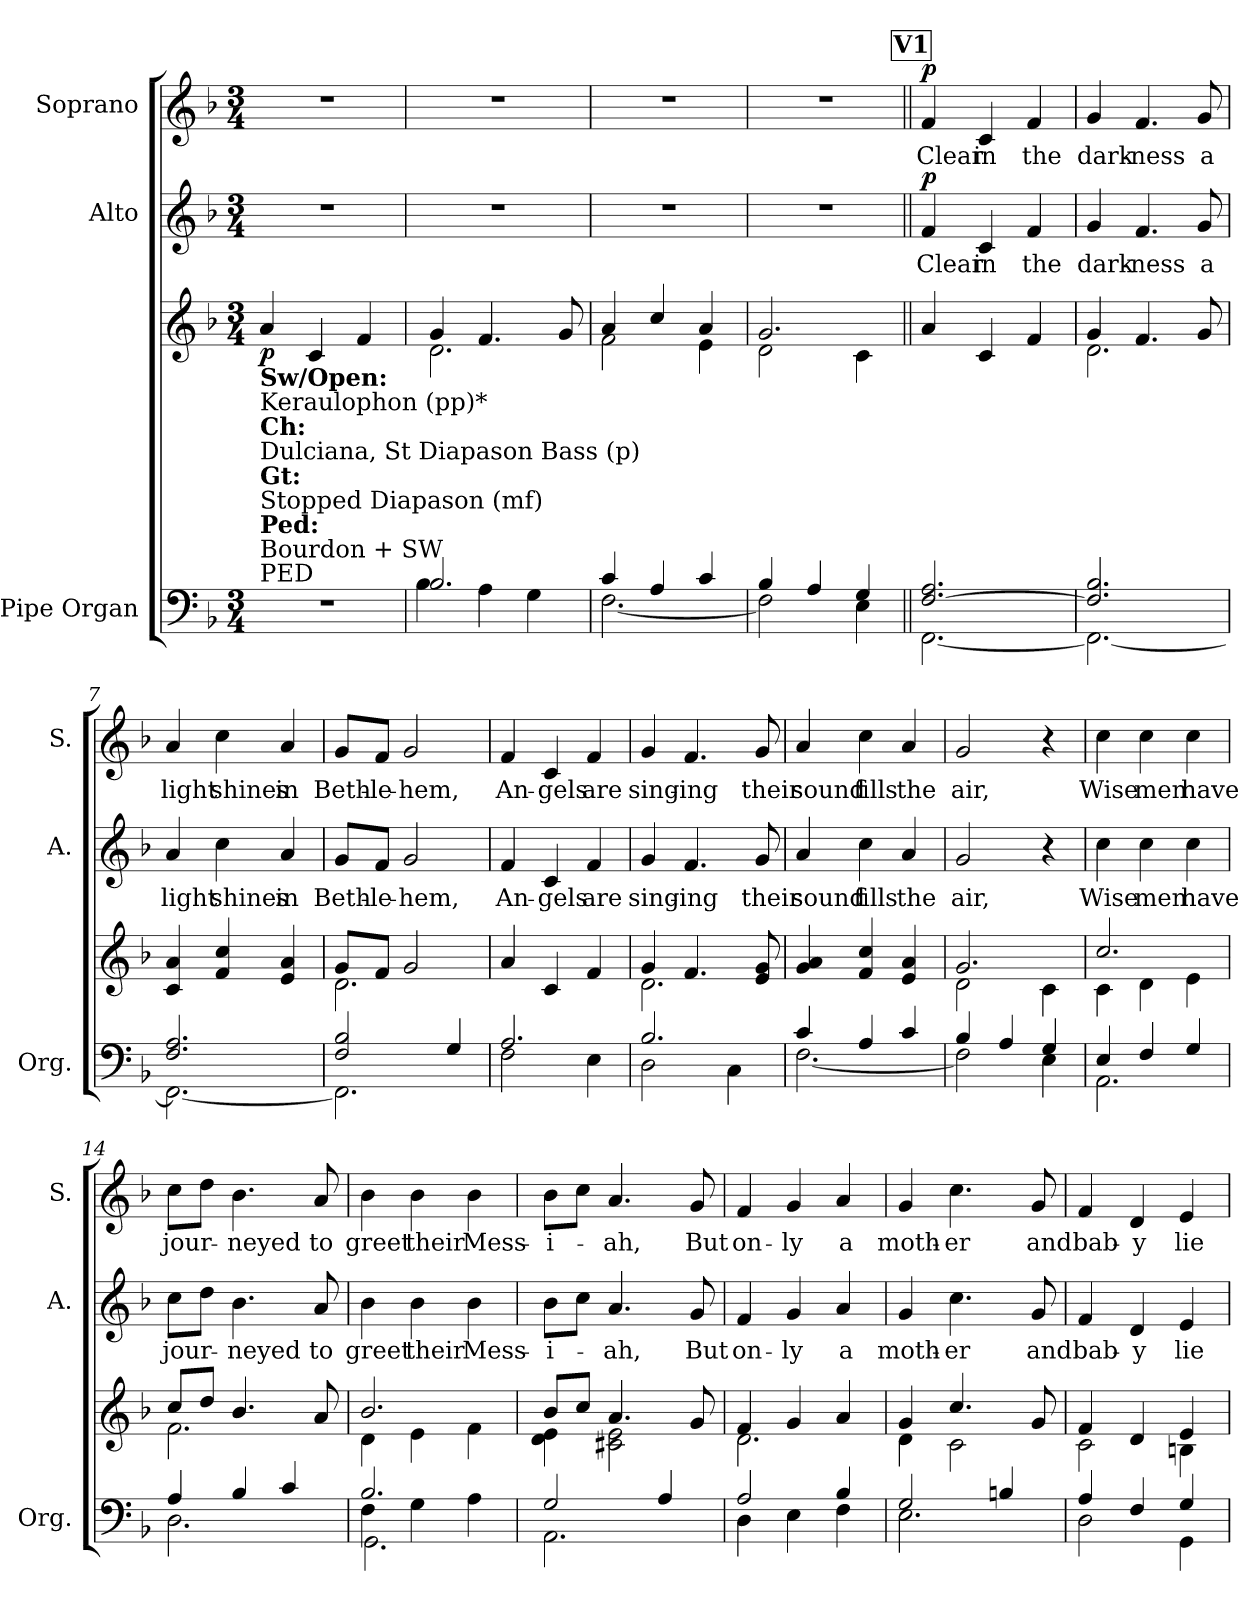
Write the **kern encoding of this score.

**kern	**kern	**dynam	**kern	**text	**dynam	**kern	**text	**dynam
*part3	*part3	*part3	*part2	*part2	*part2	*part1	*part1	*part1
*staff4	*staff3	*staff3/4	*staff2	*staff2	*staff2	*staff1	*staff1	*staff1
*I"Pipe Organ	*	*	*I"Alto	*	*	*I"Soprano	*	*
*I'Org.	*	*	*I'A.	*	*	*I'S.	*	*
*clefF4	*clefG2	*	*clefG2	*	*	*clefG2	*	*
*k[b-]	*k[b-]	*	*k[b-]	*	*	*k[b-]	*	*
*M3/4	*M3/4	*	*M3/4	*	*	*M3/4	*	*
*MM108	*MM108	*	*MM108	*	*	*MM108	*	*
=1	=1	=1	=1	=1	=1	=1	=1	=1
!	!LO:TX:b:B:t=Sw/Open&colon;	!	!	!	!	!	!	!
!	!LO:TX:b:t=Keraulophon (pp)*	!	!	!	!	!	!	!
!	!LO:TX:b:B:t=Ch&colon;	!	!	!	!	!	!	!
!	!LO:TX:b:t=Dulciana, St Diapason Bass (p)	!	!	!	!	!	!	!
!	!LO:TX:b:B:t=Gt&colon;	!	!	!	!	!	!	!
!	!LO:TX:b:t=Stopped Diapason (mf)	!	!	!	!	!	!	!
!	!LO:TX:b:B:t=Ped&colon;	!	!	!	!	!	!	!
!	!LO:TX:b:t=Bourdon + SW	!	!	!	!	!	!	!
!	!LO:TX:b:t=PED	!	!	!	!	!	!	!
!	!	!LO:DY:b	!	!	!	!	!	!
2.r	4a/	p	2.r	.	.	2.r	.	.
.	4c/	.	.	.	.	.	.	.
.	4f/	.	.	.	.	.	.	.
=2	=2	=2	=2	=2	=2	=2	=2	=2
*^	*^	*	*	*	*	*	*	*
2.B-/	4B-\	4g/	2.d\	.	2.r	.	.	2.r	.	.
.	4A\	4.f/	.	.	.	.	.	.	.	.
.	4G\	.	.	.	.	.	.	.	.	.
.	.	8g/	.	.	.	.	.	.	.	.
=3	=3	=3	=3	=3	=3	=3	=3	=3	=3	=3
4c/	[2.F\	4a/	2f\	.	2.r	.	.	2.r	.	.
4A/	.	4cc/	.	.	.	.	.	.	.	.
4c/	.	4a/	4e\	.	.	.	.	.	.	.
=4	=4	=4	=4	=4	=4	=4	=4	=4	=4	=4
4B-/	2F\]	2.g/	2d\	.	2.r	.	.	2.r	.	.
4A/	.	.	.	.	.	.	.	.	.	.
4G/	4E\	.	4c\	.	.	.	.	.	.	.
!!LO:REH:place=s1:a:B:fs=14:t=V1
=5||	=5||	=5||	=5||	=5||	=5||	=5||	=5||	=5||	=5||	=5||
!	!	!	!	!	!	!	!LO:DY:a	!	!	!LO:DY:a
*	*	*v	*v	*	*	*	*	*	*	*
[2.F/ 2.A/	[2.FF!\	4a/	.	4f/	Clear	p	4f/	Clear	p
.	.	4c/	.	4c/	in	.	4c/	in	.
.	.	4f/	.	4f/	the	.	4f/	the	.
=6	=6	=6	=6	=6	=6	=6	=6	=6	=6
*	*	*^	*	*	*	*	*	*	*
2.F/] 2.B-/	2.FF\_	4g/	2.d\	.	4g/	dark-	.	4g/	dark-	.
.	.	4.f/	.	.	4.f/	-ness	.	4.f/	-ness	.
.	.	8g/	.	.	8g/	a	.	8g/	a	.
*	*	*v	*v	*	*	*	*	*	*	*
=7	=7	=7	=7	=7	=7	=7	=7	=7	=7
2.F/ 2.A/	2.FF\_	4c/ 4a/	.	4a/	light	.	4a/	light	.
.	.	4f/ 4cc/	.	4cc\	shines	.	4cc\	shines	.
.	.	4e/ 4a/	.	4a/	in	.	4a/	in	.
!!LO:LB:g=z
=8	=8	=8	=8	=8	=8	=8	=8	=8	=8
*	*	*^	*	*	*	*	*	*	*
2F/ 2B-/	2.FF\]	8g/L	2.d\	.	8g/L	Beth-	.	8g/L	Beth-	.
.	.	8f/J	.	.	8f/J	-le-	.	8f/J	-le-	.
.	.	2g/	.	.	2g/	-hem,	.	2g/	-hem,	.
4G/	.	.	.	.	.	.	.	.	.	.
*	*	*v	*v	*	*	*	*	*	*	*
=9	=9	=9	=9	=9	=9	=9	=9	=9	=9
2.A/	2F\	4a/	.	4f/	An-	.	4f/	An-	.
.	.	4c/	.	4c/	-gels	.	4c/	-gels	.
.	4E\	4f/	.	4f/	are	.	4f/	are	.
=10	=10	=10	=10	=10	=10	=10	=10	=10	=10
*	*	*^	*	*	*	*	*	*	*
2.B-/	2D\	4g/	2.d\	.	4g/	sing-	.	4g/	sing-	.
.	.	4.f/	.	.	4.f/	-ing	.	4.f/	-ing	.
.	4C\	.	.	.	.	.	.	.	.	.
.	.	8e/ 8g/	.	.	8g/	their	.	8g/	their	.
*	*	*v	*v	*	*	*	*	*	*	*
=11	=11	=11	=11	=11	=11	=11	=11	=11	=11
4c/	[2.F\	4g/ 4a/	.	4a/	sound	.	4a/	sound	.
4A/	.	4f/ 4cc/	.	4cc\	fills	.	4cc\	fills	.
4c/	.	4e/ 4a/	.	4a/	the	.	4a/	the	.
=12	=12	=12	=12	=12	=12	=12	=12	=12	=12
*	*	*^	*	*	*	*	*	*	*
4B-/	2F\]	2.g/	2d\	.	2g/	air,	.	2g/	air,	.
4A/	.	.	.	.	.	.	.	.	.	.
4G/	4E\	.	4c\	.	4r	.	.	4r	.	.
=13	=13	=13	=13	=13	=13	=13	=13	=13	=13	=13
4E/	2.AA\	2.cc/	4c\	.	4cc\	Wise	.	4cc\	Wise	.
4F/	.	.	4d\	.	4cc\	men	.	4cc\	men	.
4G/	.	.	4e\	.	4cc\	have	.	4cc\	have	.
=14	=14	=14	=14	=14	=14	=14	=14	=14	=14	=14
4A/	2.D\	8cc/L	2.f\	.	8cc\L	jour-	.	8cc\L	jour-	.
.	.	8dd/J	.	.	8dd\J	.	.	8dd\J	.	.
4B-/	.	4.b-/	.	.	4.b-\	-neyed	.	4.b-\	-neyed	.
4c/	.	.	.	.	.	.	.	.	.	.
.	.	8a/	.	.	8a/	to	.	8a/	to	.
!!LO:LB:g=z
=15	=15	=15	=15	=15	=15	=15	=15	=15	=15	=15
*	*^	*	*	*	*	*	*	*	*	*
2.B-/	4F\	2.GG\	2.b-/	4d\	.	4b-\	greet	.	4b-\	greet	.
.	4G\	.	.	4e\	.	4b-\	their	.	4b-\	their	.
.	4A\	.	.	4f\	.	4b-\	Mess-	.	4b-\	Mess-	.
*	*v	*v	*	*	*	*	*	*	*	*	*
=16	=16	=16	=16	=16	=16	=16	=16	=16	=16	=16
2G/	2.AA\	8b-/L	4d\ 4e\	.	8b-\L	-i-	.	8b-\L	-i-	.
.	.	8cc/J	.	.	8cc\J	.	.	8cc\J	.	.
.	.	4.a/	2c#X\ 2e\	.	4.a/	-ah,	.	4.a/	-ah,	.
4A/	.	.	.	.	.	.	.	.	.	.
.	.	8g/	.	.	8g/	But	.	8g/	But	.
=17	=17	=17	=17	=17	=17	=17	=17	=17	=17	=17
2A/	4D!\	4f/	2.d\	.	4f/	on-	.	4f/	on-	.
.	4E\	4g/	.	.	4g/	-ly	.	4g/	-ly	.
4B-/	4F\	4a/	.	.	4a/	a	.	4a/	a	.
=18	=18	=18	=18	=18	=18	=18	=18	=18	=18	=18
2G/	2.E\	4g/	4d\	.	4g/	moth-	.	4g/	moth-	.
.	.	4.cc/	2c\	.	4.cc\	-er	.	4.cc\	-er	.
4Bn/	.	.	.	.	.	.	.	.	.	.
.	.	8g/	.	.	8g/	and	.	8g/	and	.
=19	=19	=19	=19	=19	=19	=19	=19	=19	=19	=19
4A/	2D\	4f/	2c\	.	4f/	bab-	.	4f/	bab-	.
4F/	.	4d/	.	.	4d/	-y	.	4d/	-y	.
4G/	4GG\	4e/	4Bn\	.	4e/	lie	.	4e/	lie	.
*v	*v	*	*	*	*	*	*	*	*	*
*	*v	*v	*	*	*	*	*	*	*
=	=	=	=	=	=	=	=	=
*-	*-	*-	*-	*-	*-	*-	*-	*-
